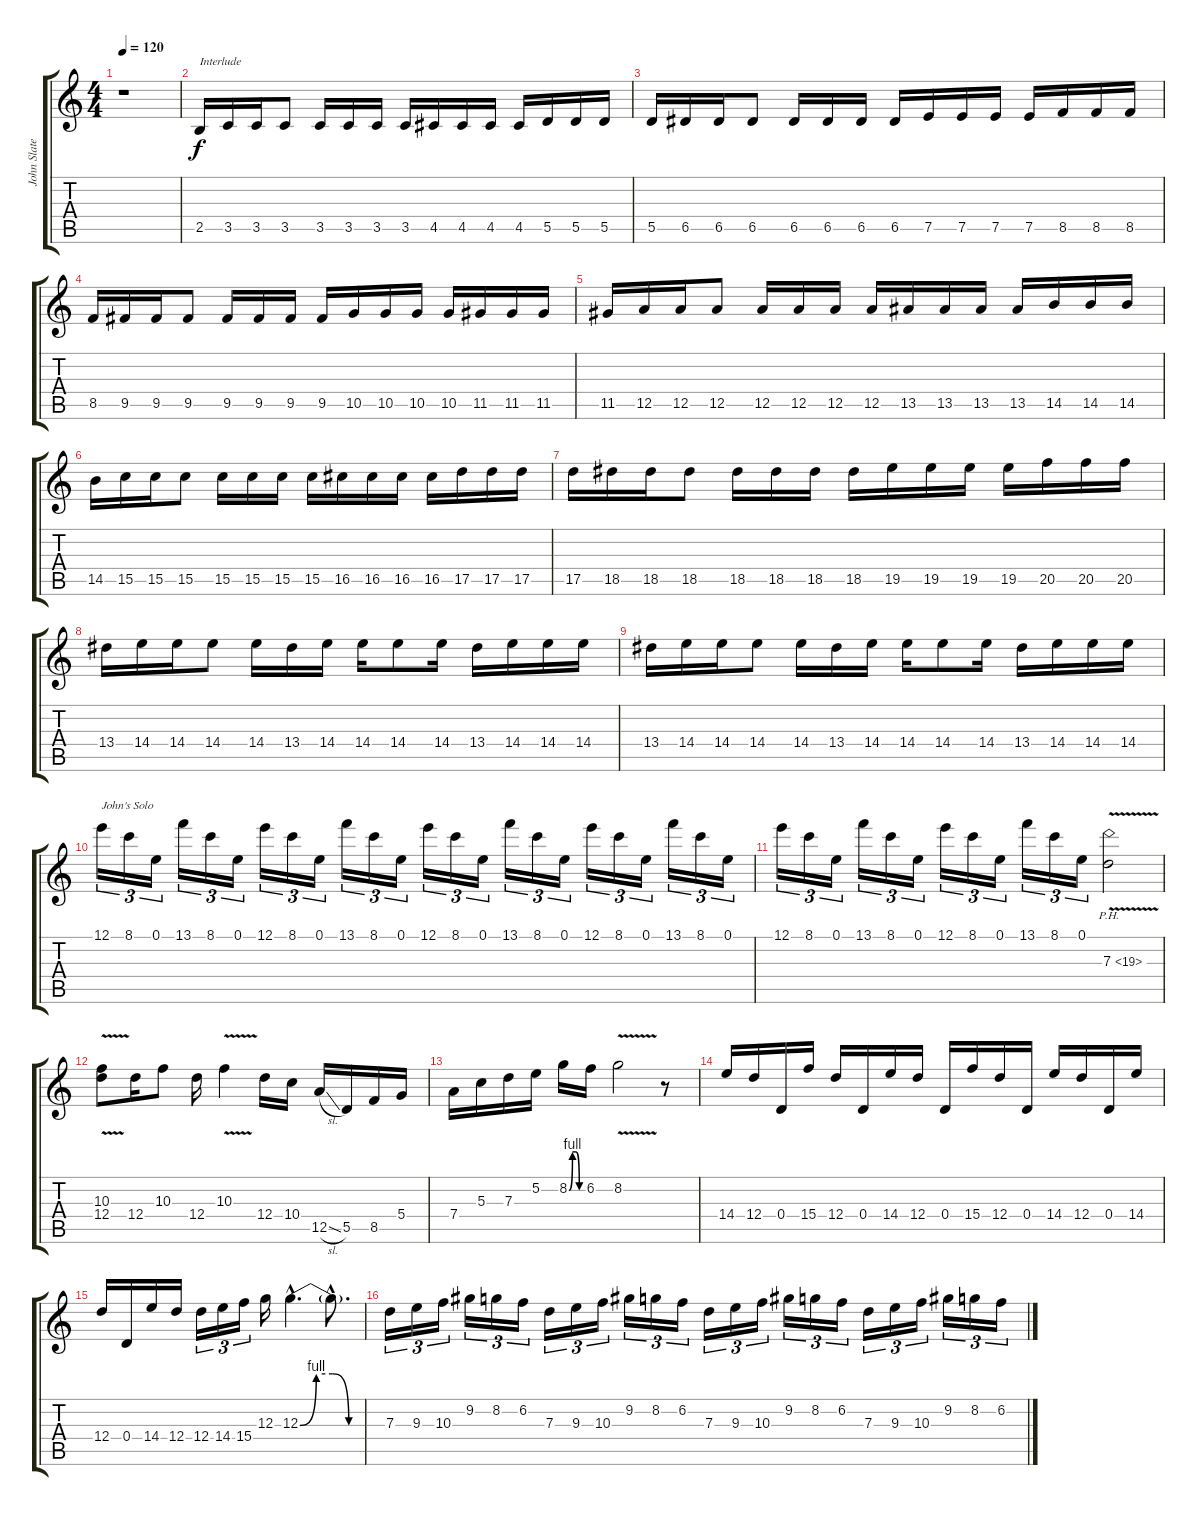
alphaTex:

\track ("John Slater" "John Slate") {instrument distortionguitar}
\staff {score tabs}
\tuning (E4 B3 G3 D3 A2 D2) {hide}
\ts (4 4)
\tempo 120
\clef g2
\ks c
r.1{dy f} |
2.5.16{txt "Interlude"} 3.5.16 3.5.16 3.5.8 3.5.16 3.5.16 3.5.16 3.5.16 4.5.16 4.5.16 4.5.16 4.5.16 5.5.16 5.5.16 5.5.16 |
5.5.16 6.5.16 6.5.16 6.5.8 6.5.16 6.5.16 6.5.16 6.5.16 7.5.16 7.5.16 7.5.16 7.5.16 8.5.16 8.5.16 8.5.16 |
8.5.16 9.5.16 9.5.16 9.5.8 9.5.16 9.5.16 9.5.16 9.5.16 10.5.16 10.5.16 10.5.16 10.5.16 11.5.16 11.5.16 11.5.16 |
11.5.16 12.5.16 12.5.16 12.5.8 12.5.16 12.5.16 12.5.16 12.5.16 13.5.16 13.5.16 13.5.16 13.5.16 14.5.16 14.5.16 14.5.16 |
14.5.16 15.5.16 15.5.16 15.5.8 15.5.16 15.5.16 15.5.16 15.5.16 16.5.16 16.5.16 16.5.16 16.5.16 17.5.16 17.5.16 17.5.16 |
17.5.16 18.5.16 18.5.16 18.5.8 18.5.16 18.5.16 18.5.16 18.5.16 19.5.16 19.5.16 19.5.16 19.5.16 20.5.16 20.5.16 20.5.16 |
13.4.16 14.4.16 14.4.16 14.4.8 14.4.16 13.4.16 14.4.16 14.4.16 14.4.8 14.4.16 13.4.16 14.4.16 14.4.16 14.4.16 |
13.4.16 14.4.16 14.4.16 14.4.8 14.4.16 13.4.16 14.4.16 14.4.16 14.4.8 14.4.16 13.4.16 14.4.16 14.4.16 14.4.16 |
12.1.16{tu (3 2) txt "John's Solo"} 8.1.16{tu (3 2)} 0.1.16{tu (3 2)} 13.1.16{tu (3 2)} 8.1.16{tu (3 2)} 0.1.16{tu (3 2)} 12.1.16{tu (3 2)} 8.1.16{tu (3 2)} 0.1.16{tu (3 2)} 13.1.16{tu (3 2)} 8.1.16{tu (3 2)} 0.1.16{tu (3 2)} 12.1.16{tu (3 2)} 8.1.16{tu (3 2)} 0.1.16{tu (3 2)} 13.1.16{tu (3 2)} 8.1.16{tu (3 2)} 0.1.16{tu (3 2)} 12.1.16{tu (3 2)} 8.1.16{tu (3 2)} 0.1.16{tu (3 2)} 13.1.16{tu (3 2)} 8.1.16{tu (3 2)} 0.1.16{tu (3 2)} |
12.1.16{tu (3 2)} 8.1.16{tu (3 2)} 0.1.16{tu (3 2)} 13.1.16{tu (3 2)} 8.1.16{tu (3 2)} 0.1.16{tu (3 2)} 12.1.16{tu (3 2)} 8.1.16{tu (3 2)} 0.1.16{tu (3 2)} 13.1.16{tu (3 2)} 8.1.16{tu (3 2)} 0.1.16{tu (3 2)} 7.3{ph 12 v}.2 |
(10.3{v} 12.4{v}).8 12.4.16 10.3.8 12.4.16 10.3{v}.4 12.4.16 10.4.16 12.5{sl}.16 5.5.16 8.5.16 5.4.16 |
7.4.16 5.3.16 7.3.16 5.2.16 8.2{be (custom 0 0 15 4 30 4 45 0 60 0)}.16 6.2.16 8.2{v}.2 r.8 |
14.4.16 12.4.16 0.4.16 15.4.16 12.4.16 0.4.16 14.4.16 12.4.16 0.4.16 15.4.16 12.4.16 0.4.16 14.4.16 12.4.16 0.4.16 14.4.16 |
12.4.16 0.4.16 14.4.16 12.4.16 12.4.16{tu (3 2)} 14.4.16{tu (3 2)} 15.4.16{tu (3 2)} 12.3.16 12.3{be (custom 0 0 15 4 30 4 45 0 60 0) hac}.4{d} 12.3{hac t}.8{d} |
7.3.16{tu (3 2)} 9.3.16{tu (3 2)} 10.3.16{tu (3 2)} 9.2.16{tu (3 2)} 8.2.16{tu (3 2)} 6.2.16{tu (3 2)} 7.3.16{tu (3 2)} 9.3.16{tu (3 2)} 10.3.16{tu (3 2)} 9.2.16{tu (3 2)} 8.2.16{tu (3 2)} 6.2.16{tu (3 2)} 7.3.16{tu (3 2)} 9.3.16{tu (3 2)} 10.3.16{tu (3 2)} 9.2.16{tu (3 2)} 8.2.16{tu (3 2)} 6.2.16{tu (3 2)} 7.3.16{tu (3 2)} 9.3.16{tu (3 2)} 10.3.16{tu (3 2)} 9.2.16{tu (3 2)} 8.2.16{tu (3 2)} 6.2.16{tu (3 2)}
